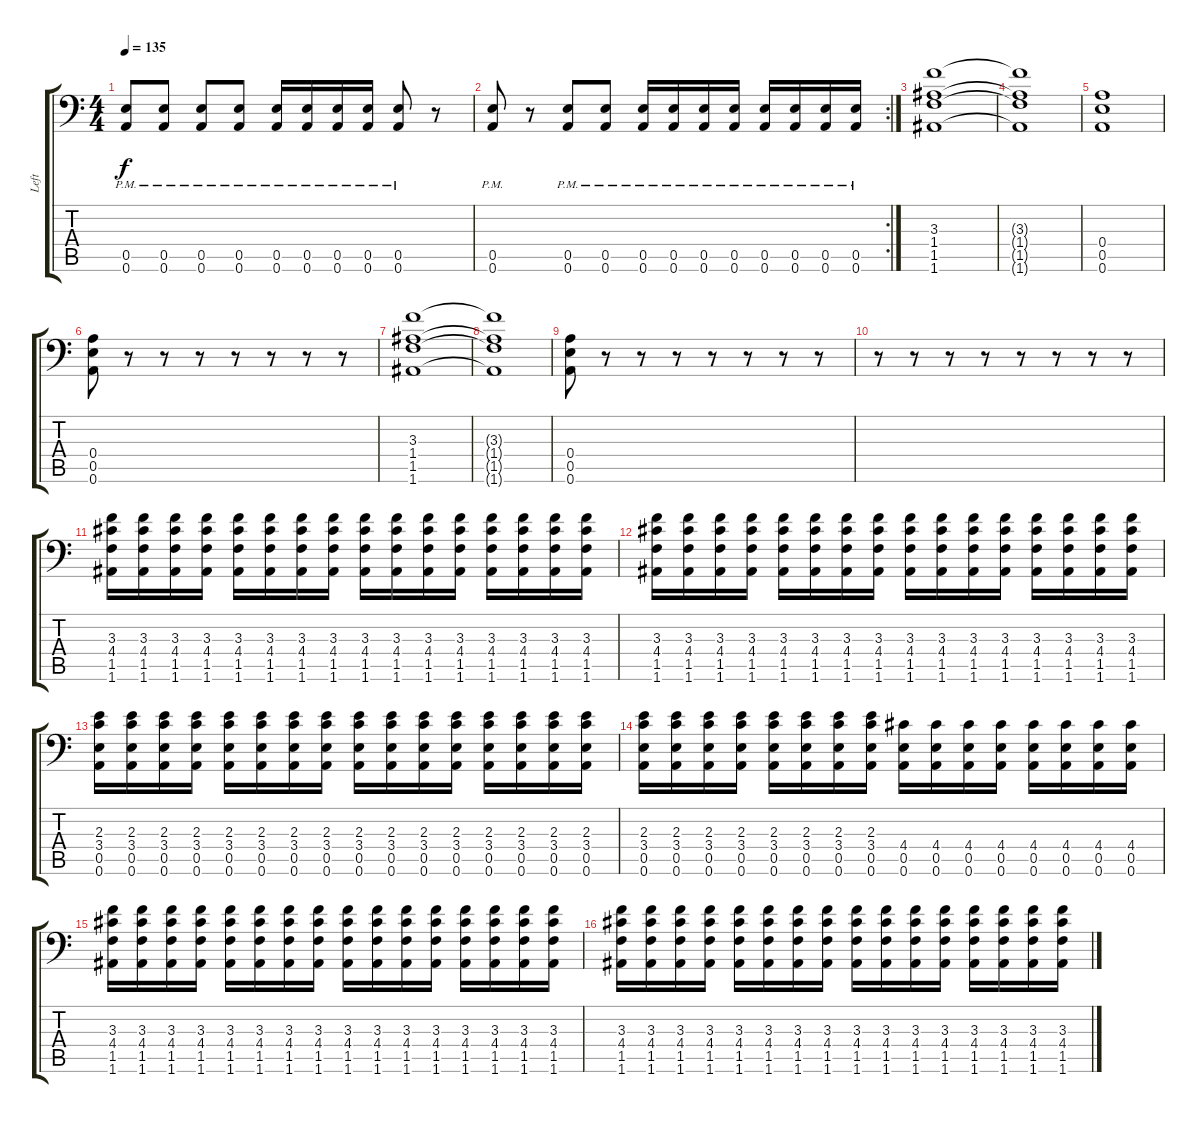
\track ("Left" "Left") {instrument overdrivenguitar}
\staff {score tabs}
\tuning (B3 Gb3 D3 A2 E2 A1) {hide}
\ts (4 4)
\tempo 135
\clef f4
\ks c
(0.5{pm} 0.6{pm}).8{dy f} (0.5{pm} 0.6{pm}).8 (0.5{pm} 0.6{pm}).8 (0.5{pm} 0.6{pm}).8 (0.5{pm} 0.6{pm}).16 (0.5{pm} 0.6{pm}).16 (0.5{pm} 0.6{pm}).16 (0.5{pm} 0.6{pm}).16 (0.5{pm} 0.6{pm}).8 r.8 |
\rc 2
(0.5{pm} 0.6{pm}).8 r.8 (0.5{pm} 0.6{pm}).8 (0.5{pm} 0.6{pm}).8 (0.5{pm} 0.6{pm}).16 (0.5{pm} 0.6{pm}).16 (0.5{pm} 0.6{pm}).16 (0.5{pm} 0.6{pm}).16 (0.5{pm} 0.6{pm}).16 (0.5{pm} 0.6{pm}).16 (0.5{pm} 0.6{pm}).16 (0.5{pm} 0.6{pm}).16 |
(3.3 1.4 1.5 1.6).1 |
(3.3{t} 1.4{t} 1.5{t} 1.6{t}).1 |
(0.4 0.5 0.6).1 |
(0.4 0.5 0.6).8 r.8 r.8 r.8 r.8 r.8 r.8 r.8 |
(3.3 1.4 1.5 1.6).1 |
(3.3{t} 1.4{t} 1.5{t} 1.6{t}).1 |
(0.4 0.5 0.6).8 r.8 r.8 r.8 r.8 r.8 r.8 r.8 |
r.8 r.8 r.8 r.8 r.8 r.8 r.8 r.8 |
(3.3 4.4 1.5 1.6).16 (3.3 4.4 1.5 1.6).16 (3.3 4.4 1.5 1.6).16 (3.3 4.4 1.5 1.6).16 (3.3 4.4 1.5 1.6).16 (3.3 4.4 1.5 1.6).16 (3.3 4.4 1.5 1.6).16 (3.3 4.4 1.5 1.6).16 (3.3 4.4 1.5 1.6).16 (3.3 4.4 1.5 1.6).16 (3.3 4.4 1.5 1.6).16 (3.3 4.4 1.5 1.6).16 (3.3 4.4 1.5 1.6).16 (3.3 4.4 1.5 1.6).16 (3.3 4.4 1.5 1.6).16 (3.3 4.4 1.5 1.6).16 |
(3.3 4.4 1.5 1.6).16 (3.3 4.4 1.5 1.6).16 (3.3 4.4 1.5 1.6).16 (3.3 4.4 1.5 1.6).16 (3.3 4.4 1.5 1.6).16 (3.3 4.4 1.5 1.6).16 (3.3 4.4 1.5 1.6).16 (3.3 4.4 1.5 1.6).16 (3.3 4.4 1.5 1.6).16 (3.3 4.4 1.5 1.6).16 (3.3 4.4 1.5 1.6).16 (3.3 4.4 1.5 1.6).16 (3.3 4.4 1.5 1.6).16 (3.3 4.4 1.5 1.6).16 (3.3 4.4 1.5 1.6).16 (3.3 4.4 1.5 1.6).16 |
(2.3 3.4 0.5 0.6).16 (2.3 3.4 0.5 0.6).16 (2.3 3.4 0.5 0.6).16 (2.3 3.4 0.5 0.6).16 (2.3 3.4 0.5 0.6).16 (2.3 3.4 0.5 0.6).16 (2.3 3.4 0.5 0.6).16 (2.3 3.4 0.5 0.6).16 (2.3 3.4 0.5 0.6).16 (2.3 3.4 0.5 0.6).16 (2.3 3.4 0.5 0.6).16 (2.3 3.4 0.5 0.6).16 (2.3 3.4 0.5 0.6).16 (2.3 3.4 0.5 0.6).16 (2.3 3.4 0.5 0.6).16 (2.3 3.4 0.5 0.6).16 |
(2.3 3.4 0.5 0.6).16 (2.3 3.4 0.5 0.6).16 (2.3 3.4 0.5 0.6).16 (2.3 3.4 0.5 0.6).16 (2.3 3.4 0.5 0.6).16 (2.3 3.4 0.5 0.6).16 (2.3 3.4 0.5 0.6).16 (2.3 3.4 0.5 0.6).16 (4.4 0.5 0.6).16 (4.4 0.5 0.6).16 (4.4 0.5 0.6).16 (4.4 0.5 0.6).16 (4.4 0.5 0.6).16 (4.4 0.5 0.6).16 (4.4 0.5 0.6).16 (4.4 0.5 0.6).16 |
(3.3 4.4 1.5 1.6).16 (3.3 4.4 1.5 1.6).16 (3.3 4.4 1.5 1.6).16 (3.3 4.4 1.5 1.6).16 (3.3 4.4 1.5 1.6).16 (3.3 4.4 1.5 1.6).16 (3.3 4.4 1.5 1.6).16 (3.3 4.4 1.5 1.6).16 (3.3 4.4 1.5 1.6).16 (3.3 4.4 1.5 1.6).16 (3.3 4.4 1.5 1.6).16 (3.3 4.4 1.5 1.6).16 (3.3 4.4 1.5 1.6).16 (3.3 4.4 1.5 1.6).16 (3.3 4.4 1.5 1.6).16 (3.3 4.4 1.5 1.6).16 |
(3.3 4.4 1.5 1.6).16 (3.3 4.4 1.5 1.6).16 (3.3 4.4 1.5 1.6).16 (3.3 4.4 1.5 1.6).16 (3.3 4.4 1.5 1.6).16 (3.3 4.4 1.5 1.6).16 (3.3 4.4 1.5 1.6).16 (3.3 4.4 1.5 1.6).16 (3.3 4.4 1.5 1.6).16 (3.3 4.4 1.5 1.6).16 (3.3 4.4 1.5 1.6).16 (3.3 4.4 1.5 1.6).16 (3.3 4.4 1.5 1.6).16 (3.3 4.4 1.5 1.6).16 (3.3 4.4 1.5 1.6).16 (3.3 4.4 1.5 1.6).16
